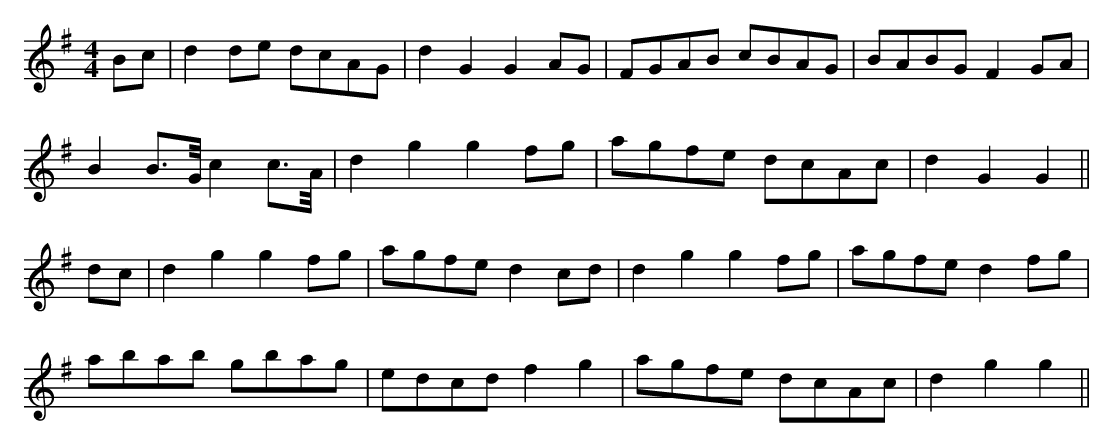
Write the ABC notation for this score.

X:1
M:4/4
K:G
Bc|d2 de dcAG|d2 G2 G2 AG|FGAB cBAG|BABG F2GA|
B2 B>G/ c2 c>A/|d2 g2 g2 fg|agfe dcAc|d2 G2 G2||
dc|d2 g2 g2 fg|agfe d2 cd|d2 g2 g2 fg|agfe d2fg|
abab gbag|edcd f2 g2|agfe dcAc|d2 g2 g2||
